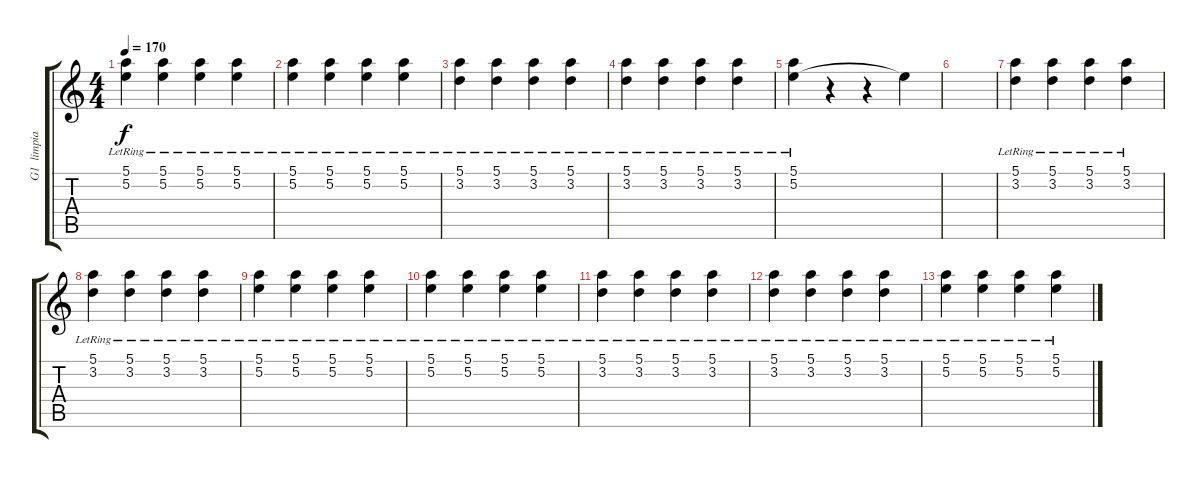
\track ("G1  limpia" "G1  limpia") {instrument electricguitarclean}
\staff {score tabs}
\tuning (E4 B3 G3 D3 A2 E2) {hide}
\ts (4 4)
\tempo 170
\clef g2
\ks c
(5.1{lr} 5.2{lr}).4{dy f} (5.1{lr} 5.2{lr}).4 (5.1{lr} 5.2{lr}).4 (5.1{lr} 5.2{lr}).4 |
(5.1{lr} 5.2{lr}).4 (5.1{lr} 5.2{lr}).4 (5.1{lr} 5.2{lr}).4 (5.1{lr} 5.2{lr}).4 |
(5.1{lr} 3.2{lr}).4 (5.1{lr} 3.2{lr}).4 (5.1{lr} 3.2{lr}).4 (5.1{lr} 3.2{lr}).4 |
(5.1{lr} 3.2{lr}).4 (5.1{lr} 3.2{lr}).4 (5.1{lr} 3.2{lr}).4 (5.1{lr} 3.2{lr}).4 |
(5.1{lr} 5.2{lr}).4 r.4 r.4 5.2{t}.4 |
|
(5.1{lr} 3.2{lr}).4 (5.1{lr} 3.2{lr}).4 (5.1{lr} 3.2{lr}).4 (5.1{lr} 3.2{lr}).4 |
(5.1{lr} 3.2{lr}).4 (5.1{lr} 3.2{lr}).4 (5.1{lr} 3.2{lr}).4 (5.1{lr} 3.2{lr}).4 |
(5.1{lr} 5.2{lr}).4 (5.1{lr} 5.2{lr}).4 (5.1{lr} 5.2{lr}).4 (5.1{lr} 5.2{lr}).4 |
(5.1{lr} 5.2{lr}).4 (5.1{lr} 5.2{lr}).4 (5.1{lr} 5.2{lr}).4 (5.1{lr} 5.2{lr}).4 |
(5.1{lr} 3.2{lr}).4 (5.1{lr} 3.2{lr}).4 (5.1{lr} 3.2{lr}).4 (5.1{lr} 3.2{lr}).4 |
(5.1{lr} 3.2{lr}).4 (5.1{lr} 3.2{lr}).4 (5.1{lr} 3.2{lr}).4 (5.1{lr} 3.2{lr}).4 |
(5.1{lr} 5.2{lr}).4 (5.1{lr} 5.2{lr}).4 (5.1{lr} 5.2{lr}).4 (5.1{lr} 5.2{lr}).4
